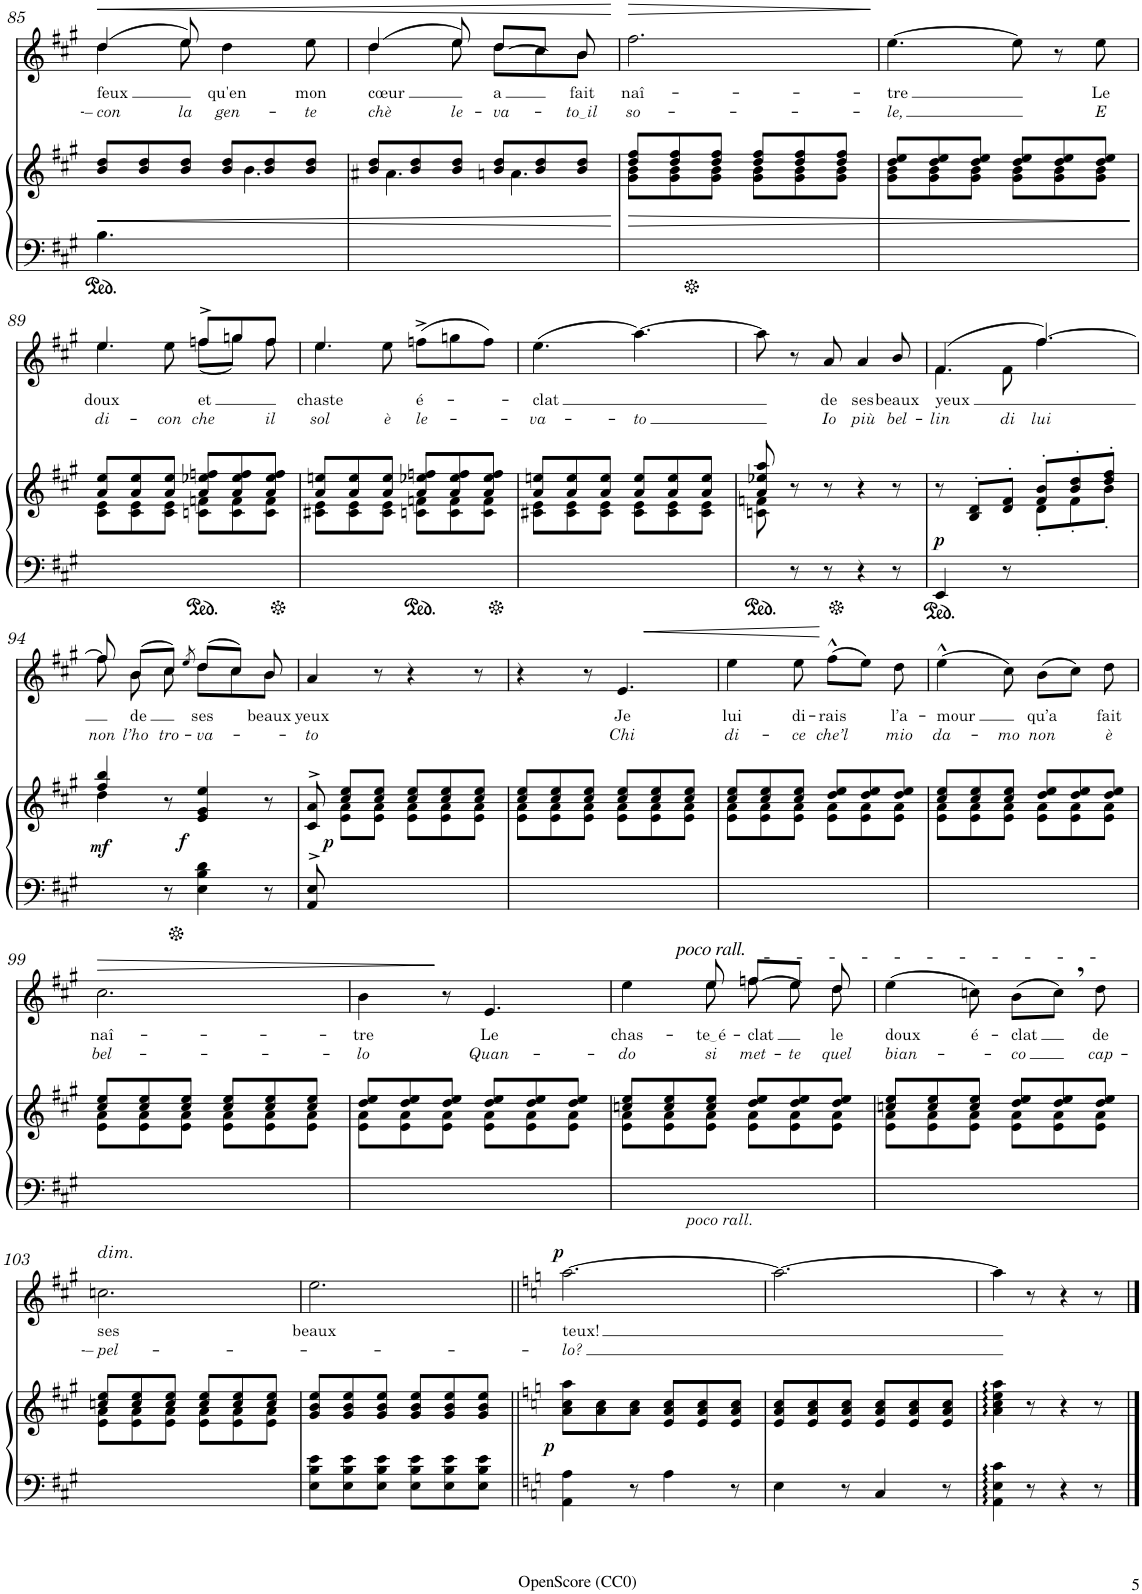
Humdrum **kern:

**kern	**kern	**dynam	**kern	**text	**text	**dynam
*part2	*part2	*part2	*part1	*part1	*part1	*part1
*staff3	*staff2	*staff2/3	*staff1	*staff1	*staff1	*staff1
*I"Piano	*	*	*I"Chant Voice	*	*	*
*I'Pno	*	*	*	*	*	*
!!LO:PB:g=z
*clefF4	*clefG2	*	*clefG2	*	*	*
*k[f#c#g#]	*k[f#c#g#]	*	*k[f#c#g#]	*	*	*
*M6/8	*M6/8	*	*M6/8	*	*	*
*ped	*	*	*	*	*	*
=85	=85	=85	=85	=85	=85	=85
!	!	!LO:HP:b	!	!LO:LY:b	!LO:LY:b	!LO:HP:b
*	*^	*	*^	*	*	*
4.B\	8b/ 8dd/L	4.ryy	<	(4dd/	4dd\	feux	-– con	<
.	8b/ 8dd/	.	.	.	.	.	.	.
!	!	!	!	!	!	!	!LO:LY:b	!
.	8b/ 8dd/J	.	.	8ee/)	8ee\	.	la	.
!	!	!	!	!	!	!LO:LY:b	!LO:LY:b	!
4.ryy	8b/ 8dd/L	4.b\	.	4dd\	4.ryy	qu'en	gen-	.
.	8b/ 8dd/	.	.	.	.	.	.	.
!	!	!	!	!	!	!LO:LY:b	!LO:LY:b	!
.	8b/ 8dd/J	.	.	8ee\	.	mon	-te	.
=86	=86	=86	=86	=86	=86	=86	=86	=86
!	!	!	!	!	!	!LO:LY:b	!LO:LY:b	!
2.ryy	8b/ 8dd/L	4.a#X\	.	(4dd/	4dd\	cœur	chè	.
.	8b/ 8dd/	.	.	.	.	.	.	.
!	!	!	!	!	!	!	!LO:LY:b	!
.	8b/ 8dd/J	.	.	8ee/)	8ee\	.	le-	.
!	!	!	!	!	!	!LO:LY:b	!LO:LY:b	!
.	8b/ 8dd/L	4.an\	.	(8dd/L	8dd\L	a	-va-	.
.	8b/ 8dd/	.	.	8cc#/J)	8cc#\	.	.	.
!	!	!	!	!	!	!LO:LY:b	!LO:LY:b	!
.	8b/ 8dd/J	.	.	8b/	8b\J	fait	to il	.
*	*v	*v	*	*	*	*	*	*
*	*	*	*v	*v	*	*	*
.	.	[	.	.	.	[
=87	=87	=87	=87	=87	=87	=87
*	*Xped	*	*	*	*	*
!	!	!LO:HP:b	!	!LO:LY:b	!LO:LY:b	!LO:HP:b
*	*^	*	*	*	*	*
2.ryy	8dd/ 8ff#/L	8g#\ 8b\L	>	2.ff#\	naî-	so-	>
.	8dd/ 8ff#/	8g#\ 8b\	.	.	.	.	.
.	8dd/ 8ff#/J	8g#\ 8b\J	.	.	.	.	.
.	8dd/ 8ff#/L	8g#\ 8b\L	.	.	.	.	.
.	8dd/ 8ff#/	8g#\ 8b\	.	.	.	.	.
.	8dd/ 8ff#/J	8g#\ 8b\J	.	.	.	.	.
*	*v	*v	*	*	*	*	*
.	.	.	.	.	.	]
=88	=88	=88	=88	=88	=88	=88
*	*^	*	*	*	*	*
!	!	!	!	!	!LO:LY:b	!LO:LY:b	!
2.ryy	8dd/ 8ee/L	8g#\ 8b\L	.	[4.ee\	-tre	le,	.
.	8dd/ 8ee/	8g#\ 8b\	.	.	.	.	.
.	8dd/ 8ee/J	8g#\ 8b\J	.	.	.	.	.
.	8dd/ 8ee/L	8g#\ 8b\L	.	8ee\]	.	.	.
.	8dd/ 8ee/	8g#\ 8b\	.	8r	.	.	.
!	!	!	!	!	!LO:LY:b	!LO:LY:b	!
.	8dd/ 8ee/J	8g#\ 8b\J	.	8ee\	Le	E	.
*	*v	*v	*	*	*	*	*
.	.	]	.	.	.	.
!!LO:LB:g=z
=89	=89	=89	=89	=89	=89	=89
*	*^	*	*^	*	*	*
!	!	!	!	!LO:N:head=solid	!LO:N:head=solid	!LO:LY:b	!	!
!	!	!	!	!	!	!	!LO:LY:b	!
2.ryy	8a/ 8ee/L	8c#\ 8e\L	.	4.ee/	4ee\	.	di-	.
.	8a/ 8ee/	8c#\ 8e\	.	.	.	.	.	.
!	!	!	!	!	!	!	!LO:LY:b	!
.	8a/ 8ee/J	8c#\ 8e\J	.	.	8ee\	.	-con	.
*	*ped	*	*	*	*	*	*	*
!	!	!	!	!	!	!LO:LY:b	!	!
!	!	!	!	!	!	!	!LO:LY:b	!
.	8a/ 8ee-X/ 8ffn/L	8cn\ 8fn\L	.	8ffn^/L	(8ff\L	.	che	.
.	8a/ 8ee-/ 8ff/	8c\ 8f\	.	8ggn/	8gg\J)	.	.	.
!	!	!	!	!	!	!	!LO:LY:b	!
.	8a/ 8ee-/ 8ff/J	8c\ 8f\J	.	8ff/J	8ff\	.	il	.
=90	=90	=90	=90	=90	=90	=90	=90	=90
*	*Xped	*	*	*	*	*	*	*
!	!	!	!	!LO:N:head=solid	!LO:N:head=solid	!LO:LY:b	!	!
!	!	!	!	!	!	!	!LO:LY:b	!
2.ryy	8a/ 8een/L	8c#X\ 8e\L	.	4.ee/	4ee\	.	sol	.
.	8a/ 8ee/	8c#\ 8e\	.	.	.	.	.	.
!	!	!	!	!	!	!	!LO:LY:b	!
.	8a/ 8ee/J	8c#\ 8e\J	.	.	8ee\	.	è	.
*	*ped	*	*	*	*	*	*	*
!	!	!	!	!	!	!LO:LY:b	!LO:LY:b	!
.	8a/ 8ee-X/ 8ffn/L	8cn\ 8fn\L	.	(8ffn^\L	4.ryy	é-	le-	.
.	8a/ 8ee-/ 8ff/	8c\ 8f\	.	8ggn\	.	.	.	.
.	8a/ 8ee-/ 8ff/J	8c\ 8f\J	.	8ff\J)	.	.	.	.
*	*	*	*	*v	*v	*	*	*
=91	=91	=91	=91	=91	=91	=91	=91
*	*Xped	*	*	*	*	*	*
!	!	!	!	!	!LO:LY:b	!LO:LY:b	!
2.ryy	8a/ 8een/L	8c#X\ 8e\L	.	(4.ee\	-clat	-va-	.
.	8a/ 8ee/	8c#\ 8e\	.	.	.	.	.
.	8a/ 8ee/J	8c#\ 8e\J	.	.	.	.	.
!	!	!	!	!	!	!LO:LY:b	!
.	8a/ 8ee/L	8c#\ 8e\L	.	[4.aa\)	.	-to	.
.	8a/ 8ee/	8c#\ 8e\	.	.	.	.	.
.	8a/ 8ee/J	8c#\ 8e\J	.	.	.	.	.
=92	=92	=92	=92	=92	=92	=92	=92
*	*ped	*	*	*	*	*	*
8ryy	8a/ 8ee-X/ 8aa/	8cn\ 8fn\	.	8aa\]	.	.	.
8r	8r	2ryy	.	8r	.	.	.
!	!	!	!	!	!LO:LY:b	!LO:LY:b	!
8r	8r	.	.	8a/	de	Io	.
*Xped	*	*	*	*	*	*	*
!	!	!	!	!	!LO:LY:b	!LO:LY:b	!
4r	4r	.	.	4a/	ses	più	.
!	!	!	!	!	!LO:LY:b	!LO:LY:b	!
8r	8r	8ryy	.	8b/	beaux	bel-	.
=93	=93	=93	=93	=93	=93	=93	=93
*	*	*	*	*^	*	*	*
!	!	!	!LO:DY:b	!LO:N:head=solid	!LO:N:head=solid	!LO:LY:b	!LO:LY:b	!
4EE/	8r	4.ryy	p	(4.f#/	4f#\	yeux	-lin	.
.	8B/'> 8d/'>L	.	.	.	.	.	.	.
!	!	!	!	!	!	!	!LO:LY:b	!
8r	8d/'> 8f#/'>J	.	.	.	8f#\	.	di	.
!	!	!	!	!	!	!	!LO:LY:b	!
4.ryy	8f#/'> 8b/'>L	8d'<\L	.	[4.ff#/)	4.ff#\	.	lui	.
.	8b/'> 8dd/'>	8f#'<\	.	.	.	.	.	.
.	8dd/'> 8ff#/'>J	8b'<\J	.	.	.	.	.	.
!!LO:LB:g=z	!!
=94	=94	=94	=94	=94	=94	=94	=94	=94
!	!	!	!LO:DY:b	!	!	!	!LO:LY:b	!
4ryy	4ff#/ 4bb/	4dd\	mf	8ff#/]	8ff#\	.	non	.
!	!	!	!	!	!	!LO:LY:b	!LO:LY:b	!
.	.	.	.	(8b/L	8b\	de	l’ho	.
!	!	!	!	!	!	!	!LO:LY:b	!
8r	8r	2ryy	.	8cc#/J)	8cc#\	.	tro-	.
.	.	.	.	8qee/	.	.	.	.
!	!	!	!LO:DY:b	!	!	!LO:LY:b	!LO:LY:b	!
4E\ 4B\ 4d\	4e/ 4g#/ 4ee/	.	f	(8dd/L	8dd\L	ses	-va-	.
.	.	.	.	8cc#/J)	8cc#\	.	.	.
!	!	!	!	!	!	!LO:LY:b	!	!
8r	8r	.	.	8b/	8b\J	beaux	.	.
=95	=95	=95	=95	=95	=95	=95	=95	=95
!	!	!	!	!	!	!LO:LY:b	!LO:LY:b	!
*	*	*	*	*v	*v	*	*	*
8AA/^> 8E/^>	8c#/;<^> 8a/;<^>	8ryy	.	4a/	yeux	-to	.
!	!	!	!LO:DY:b	!	!	!	!
2ryy	8cc#/ 8ee/L	8e\ 8a\L	p	.	.	.	.
.	8cc#/ 8ee/J	8e\ 8a\J	.	8r	.	.	.
.	8cc#/ 8ee/L	8e\ 8a\L	.	4r	.	.	.
.	8cc#/ 8ee/	8e\ 8a\	.	.	.	.	.
8ryy	8cc#/ 8ee/J	8e\ 8a\J	.	8r	.	.	.
=96	=96	=96	=96	=96	=96	=96	=96
2.ryy	8cc#/ 8ee/L	8e\ 8a\L	.	4r	.	.	.
.	8cc#/ 8ee/	8e\ 8a\	.	.	.	.	.
.	8cc#/ 8ee/J	8e\ 8a\J	.	8r	.	.	.
!	!	!	!	!	!LO:LY:b	!LO:LY:b	!LO:HP:b
.	8cc#/ 8ee/L	8e\ 8a\L	.	4.e/	Je	Chi	<
.	8cc#/ 8ee/	8e\ 8a\	.	.	.	.	.
.	8cc#/ 8ee/J	8e\ 8a\J	.	.	.	.	.
=97	=97	=97	=97	=97	=97	=97	=97
!	!	!	!	!	!LO:LY:b	!LO:LY:b	!
2.ryy	8cc#/ 8ee/L	8e\ 8a\L	.	4ee\	lui	di-	.
.	8cc#/ 8ee/	8e\ 8a\	.	.	.	.	.
!	!	!	!	!	!LO:LY:b	!LO:LY:b	!
.	8cc#/ 8ee/J	8e\ 8a\J	.	8ee\	di-	-ce	.
!	!	!	!	!	!LO:LY:b	!LO:LY:b	!
.	8dd/ 8ee/L	8e\ 8a\L	.	(8ff#^^\L	-rais	che’l	[
.	8dd/ 8ee/	8e\ 8a\	.	8ee\J)	.	.	.
!	!	!	!	!	!LO:LY:b	!LO:LY:b	!
.	8dd/ 8ee/J	8e\ 8a\J	.	8dd\	l’a-	mio	.
=98	=98	=98	=98	=98	=98	=98	=98
!	!	!	!	!	!LO:LY:b	!LO:LY:b	!
2.ryy	8cc#/ 8ee/L	8e\ 8a\L	.	(4ee^^\	-mour	da-	.
.	8cc#/ 8ee/	8e\ 8a\	.	.	.	.	.
!	!	!	!	!	!	!LO:LY:b	!
.	8cc#/ 8ee/J	8e\ 8a\J	.	8cc#\)	.	-mo	.
!	!	!	!	!	!LO:LY:b	!LO:LY:b	!
.	8dd/ 8ee/L	8e\ 8a\L	.	(8b\L	qu’a	non	.
.	8dd/ 8ee/	8e\ 8a\	.	8cc#\J)	.	.	.
!	!	!	!	!	!LO:LY:b	!LO:LY:b	!
.	8dd/ 8ee/J	8e\ 8a\J	.	8dd\	fait	è	.
!!LO:LB:g=z
=99	=99	=99	=99	=99	=99	=99	=99
!	!	!	!	!	!LO:LY:b	!LO:LY:b	!LO:HP:b
2.ryy	8cc#/ 8ee/L	8e\ 8a\L	.	2.cc#\	naî-	bel-	>
.	8cc#/ 8ee/	8e\ 8a\	.	.	.	.	.
.	8cc#/ 8ee/J	8e\ 8a\J	.	.	.	.	.
.	8cc#/ 8ee/L	8e\ 8a\L	.	.	.	.	.
.	8cc#/ 8ee/	8e\ 8a\	.	.	.	.	.
.	8cc#/ 8ee/J	8e\ 8a\J	.	.	.	.	.
=100	=100	=100	=100	=100	=100	=100	=100
!	!	!	!	!	!LO:LY:b	!LO:LY:b	!
2.ryy	8dd/ 8ee/L	8e\ 8a\L	.	4b\	-tre	-lo	.
.	8dd/ 8ee/	8e\ 8a\	.	.	.	.	.
.	8dd/ 8ee/J	8e\ 8a\J	.	8r	.	.	]
!	!	!	!	!	!LO:LY:b	!LO:LY:b	!
.	8dd/ 8ee/L	8e\ 8a\L	.	4.e/	Le	Quan-	.
.	8dd/ 8ee/	8e\ 8a\	.	.	.	.	.
.	8dd/ 8ee/J	8e\ 8a\J	.	.	.	.	.
=101	=101	=101	=101	=101	=101	=101	=101
!	!	!	!	!	!LO:LY:b	!LO:LY:b	!
*	*	*	*	*^	*	*	*
4ryy	8ccn/ 8ee/L	8e\ 8a\L	.	4ee\	4ryy	chas-	-do	.
.	8cc/ 8ee/	8e\ 8a\	.	.	.	.	.	.
!	!	!	!	!LO:TX:a:t=poco rall.	!	!	!	!
!LO:TX:b:i:t=poco rall.	!	!	!	!	!	!	!	!
!	!	!	!	!	!	!LO:LY:b	!LO:LY:b	!
2ryy	8cc/ 8ee/J	8e\ 8a\J	.	8ee/	8ee\	te é	si	.
!	!	!	!	!	!	!LO:LY:b	!LO:LY:b	!
.	8dd/ 8ee/L	8e\ 8a\L	.	(8ffn/L	8ff\	-clat	met-	.
!	!	!	!	!	!	!	!LO:LY:b	!
.	8dd/ 8ee/	8e\ 8a\	.	8ee/J)	8ee\	.	-te	.
!	!	!	!	!	!	!LO:LY:b	!LO:LY:b	!
.	8dd/ 8ee/J	8e\ 8a\J	.	8dd/	8dd\	le	quel	.
=102	=102	=102	=102	=102	=102	=102	=102	=102
!	!	!	!	!	!	!LO:LY:b	!LO:LY:b	!
*	*	*	*	*v	*v	*	*	*
2.ryy	8ccn/ 8ee/L	8e\ 8a\L	.	(4ee\	doux	bian-	.
.	8cc/ 8ee/	8e\ 8a\	.	.	.	.	.
!	!	!	!	!	!LO:LY:b	!	!
.	8cc/ 8ee/J	8e\ 8a\J	.	8ccn\)	é-	.	.
!	!	!	!	!	!LO:LY:b	!LO:LY:b	!
.	8dd/ 8ee/L	8e\ 8a\L	.	(8b\L	-clat	-co	.
.	8dd/ 8ee/	8e\ 8a\	.	8cc,\J)	.	.	.
!	!	!	!	!	!LO:LY:b	!LO:LY:b	!
.	8dd/ 8ee/J	8e\ 8a\J	.	8dd\	de	cap-	.
!!LO:LB:g=z
=103	=103	=103	=103	=103	=103	=103	=103
!	!	!	!	!LO:TX:a:i:t=dim.	!	!	!
!	!	!	!	!	!LO:LY:b	!LO:LY:b	!
2.ryy	8ccn/ 8ee/L	8e\ 8a\L	.	2.ccn\	ses	-– pel-	.
.	8cc/ 8ee/	8e\ 8a\	.	.	.	.	.
.	8cc/ 8ee/J	8e\ 8a\J	.	.	.	.	.
.	8cc/ 8ee/L	8e\ 8a\L	.	.	.	.	.
.	8cc/ 8ee/	8e\ 8a\	.	.	.	.	.
.	8cc/ 8ee/J	8e\ 8a\J	.	.	.	.	.
=104	=104	=104	=104	=104	=104	=104	=104
!	!	!	!	!	!LO:LY:b	!	!
*	*v	*v	*	*	*	*	*
8E\ 8B\ 8e\L	8g#/ 8b/ 8ee/L	.	2.ee\	beaux	.	.
8E\ 8B\ 8e\	8g#/ 8b/ 8ee/	.	.	.	.	.
8E\ 8B\ 8e\J	8g#/ 8b/ 8ee/J	.	.	.	.	.
8E\ 8B\ 8e\L	8g#/ 8b/ 8ee/L	.	.	.	.	.
8E\ 8B\ 8e\	8g#/ 8b/ 8ee/	.	.	.	.	.
8E\ 8B\ 8e\J	8g#/ 8b/ 8ee/J	.	.	.	.	.
=105||	=105||	=105||	=105||	=105||	=105||	=105||
*k[]	*k[]	*	*k[]	*	*	*
!	!	!LO:DY:b	!	!LO:LY:b	!LO:LY:b	!LO:DY:a
4AA\ 4A\	8a\ 8cc\ 8aa\L	p	[2.aa\	teux!	-lo?	p
.	8a\ 8cc\	.	.	.	.	.
8r	8a\ 8cc\J	.	.	.	.	.
4A\	8e/ 8a/ 8cc/L	.	.	.	.	.
.	8e/ 8a/ 8cc/	.	.	.	.	.
8r	8e/ 8a/ 8cc/J	.	.	.	.	.
=106	=106	=106	=106	=106	=106	=106
4E\	8e/ 8a/ 8cc/L	.	2.aa\_	.	.	.
.	8e/ 8a/ 8cc/	.	.	.	.	.
8r	8e/ 8a/ 8cc/J	.	.	.	.	.
4C/	8e/ 8a/ 8cc/L	.	.	.	.	.
.	8e/ 8a/ 8cc/	.	.	.	.	.
8r	8e/ 8a/ 8cc/J	.	.	.	.	.
=107	=107	=107	=107	=107	=107	=107
4AA\: 4E\: 4c\:	4a\: 4cc\: 4ee\: 4aa\:	.	4aa\]	.	.	.
8r	8r	.	8r	.	.	.
4r	4r	.	4r	.	.	.
8r	8r	.	8r	.	.	.
==	==	==	==	==	==	==
*-	*-	*-	*-	*-	*-	*-
